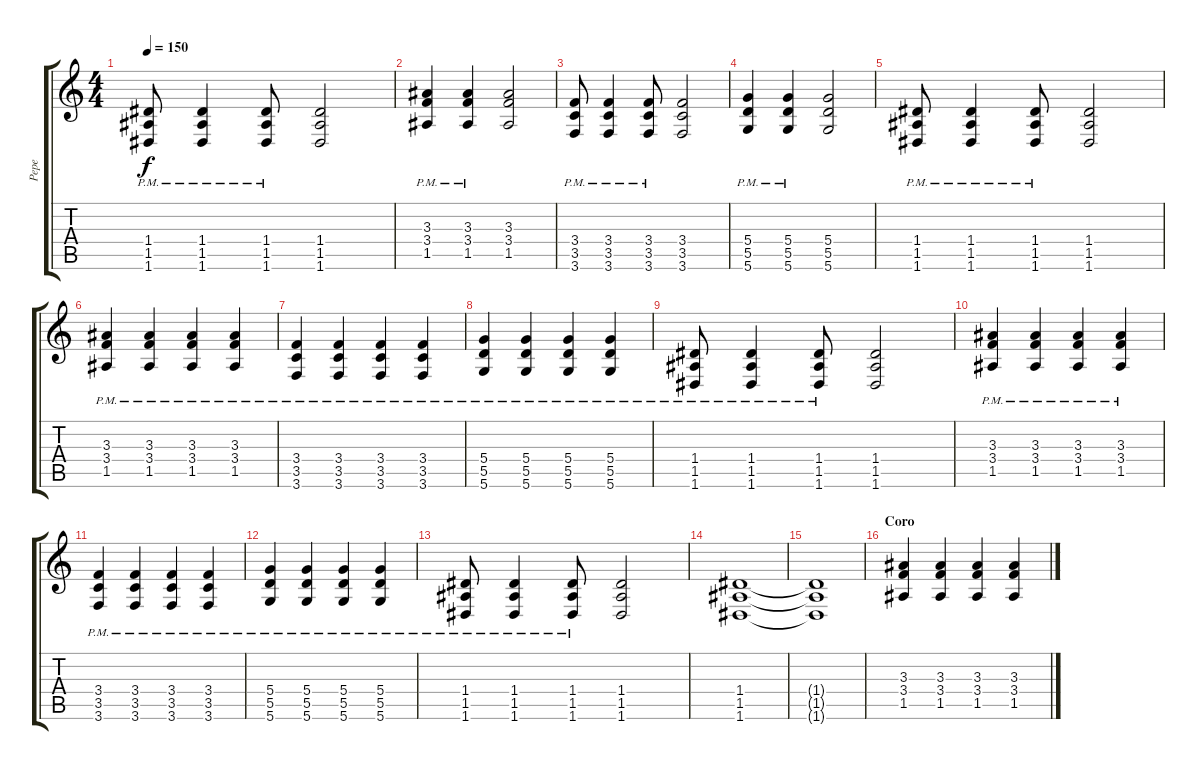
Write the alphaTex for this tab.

\track ("Pepe" "Pepe") {instrument distortionguitar}
\staff {score tabs}
\tuning (E4 B3 G3 D3 A2 D2) {hide}
\ts (4 4)
\tempo 150
\clef g2
\ks c
(1.4{pm} 1.5{pm} 1.6{pm}).8{dy f} (1.4{pm} 1.5{pm} 1.6{pm}).4 (1.4{pm} 1.5{pm} 1.6{pm}).8 (1.4 1.5 1.6).2 |
(3.3{pm} 3.4{pm} 1.5{pm}).4 (3.3{pm} 3.4{pm} 1.5{pm}).4 (3.3 3.4 1.5).2 |
(3.4{pm} 3.5{pm} 3.6{pm}).8 (3.4{pm} 3.5{pm} 3.6{pm}).4 (3.4{pm} 3.5{pm} 3.6{pm}).8 (3.4 3.5 3.6).2 |
(5.4{pm} 5.5{pm} 5.6{pm}).4 (5.4{pm} 5.5{pm} 5.6{pm}).4 (5.4 5.5 5.6).2 |
(1.4{pm} 1.5{pm} 1.6{pm}).8 (1.4{pm} 1.5{pm} 1.6{pm}).4 (1.4{pm} 1.5{pm} 1.6{pm}).8 (1.4 1.5 1.6).2 |
(3.3{pm} 3.4{pm} 1.5{pm}).4 (3.3{pm} 3.4{pm} 1.5{pm}).4 (3.3{pm} 3.4{pm} 1.5{pm}).4 (3.3{pm} 3.4{pm} 1.5{pm}).4 |
(3.4{pm} 3.5{pm} 3.6{pm}).4 (3.4{pm} 3.5{pm} 3.6{pm}).4 (3.4{pm} 3.5{pm} 3.6{pm}).4 (3.4{pm} 3.5{pm} 3.6{pm}).4 |
(5.4{pm} 5.5{pm} 5.6{pm}).4 (5.4{pm} 5.5{pm} 5.6{pm}).4 (5.4{pm} 5.5{pm} 5.6{pm}).4 (5.4{pm} 5.5{pm} 5.6{pm}).4 |
(1.4{pm} 1.5{pm} 1.6{pm}).8 (1.4{pm} 1.5{pm} 1.6{pm}).4 (1.4{pm} 1.5{pm} 1.6{pm}).8 (1.4 1.5 1.6).2 |
(3.3{pm} 3.4{pm} 1.5{pm}).4 (3.3{pm} 3.4{pm} 1.5{pm}).4 (3.3{pm} 3.4{pm} 1.5{pm}).4 (3.3{pm} 3.4{pm} 1.5{pm}).4 |
(3.4{pm} 3.5{pm} 3.6{pm}).4 (3.4{pm} 3.5{pm} 3.6{pm}).4 (3.4{pm} 3.5{pm} 3.6{pm}).4 (3.4{pm} 3.5{pm} 3.6{pm}).4 |
(5.4{pm} 5.5{pm} 5.6{pm}).4 (5.4{pm} 5.5{pm} 5.6{pm}).4 (5.4{pm} 5.5{pm} 5.6{pm}).4 (5.4{pm} 5.5{pm} 5.6{pm}).4 |
(1.4{pm} 1.5{pm} 1.6{pm}).8 (1.4{pm} 1.5{pm} 1.6{pm}).4 (1.4{pm} 1.5{pm} 1.6{pm}).8 (1.4 1.5 1.6).2 |
(1.4 1.5 1.6).1 |
(1.4{t} 1.5{t} 1.6{t}).1 |
\section ("" "Coro")
(3.3 3.4 1.5).4 (3.3 3.4 1.5).4 (3.3 3.4 1.5).4 (3.3 3.4 1.5).4
